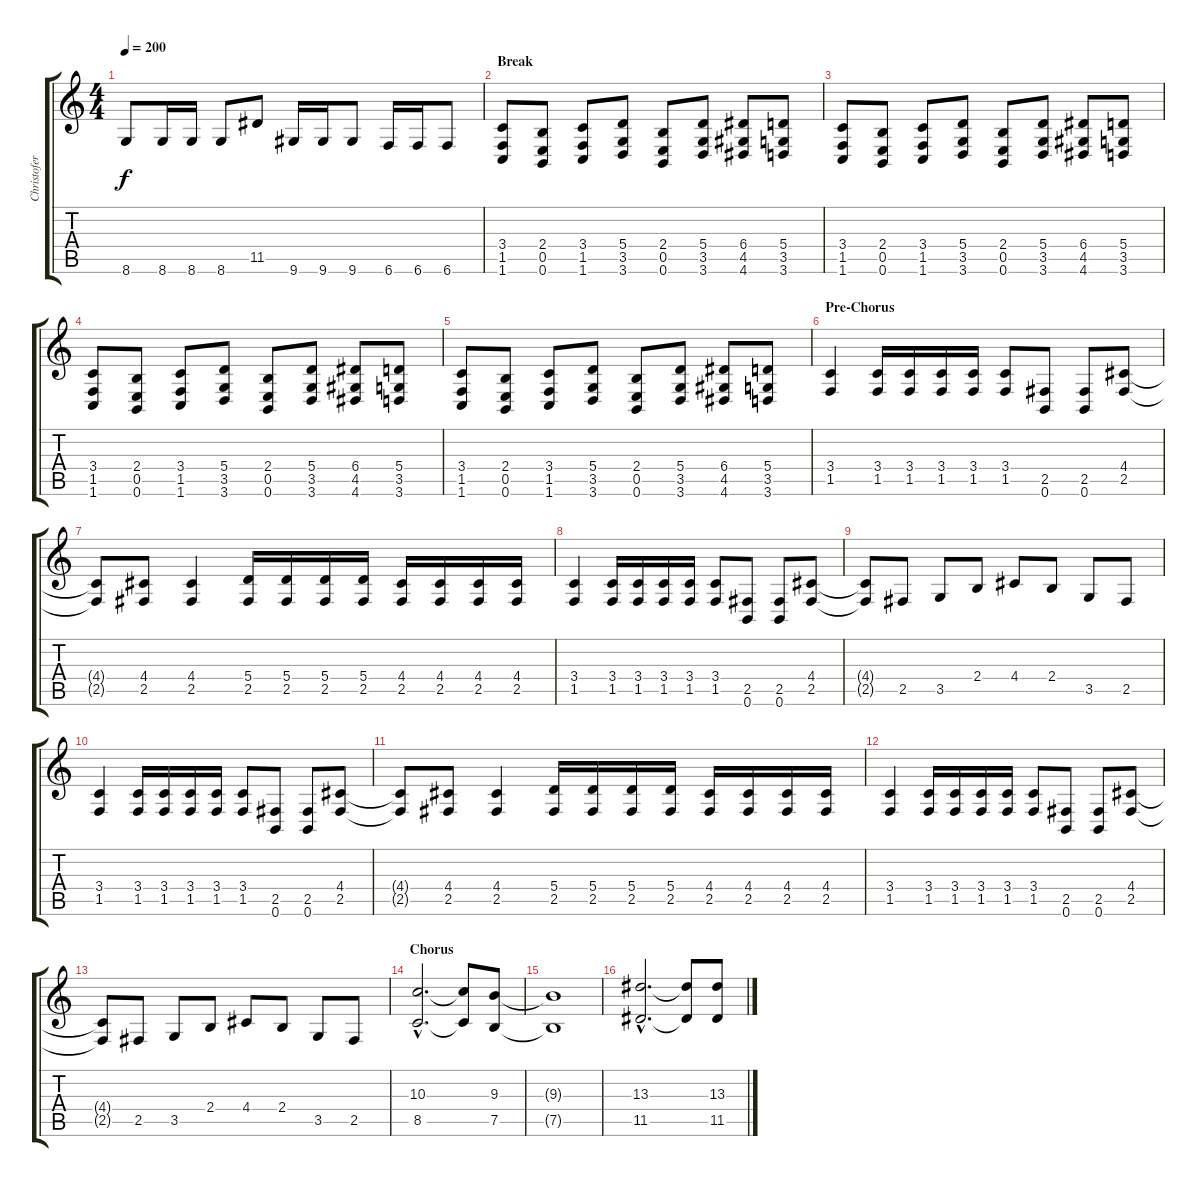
\track ("Christofer" "Christofer") {instrument overdrivenguitar}
\staff {score tabs}
\tuning (B3 Gb3 D3 A2 E2 B1) {hide}
\ts (4 4)
\tempo 200
\clef g2
\ks c
8.6.8{dy f} 8.6.16 8.6.16 8.6.8 11.5.8 9.6.16 9.6.16 9.6.8 6.6.16 6.6.16 6.6.8 |
\section ("" "Break")
(3.4 1.5 1.6).8 (2.4 0.5 0.6).8 (3.4 1.5 1.6).8 (5.4 3.5 3.6).8 (2.4 0.5 0.6).8 (5.4 3.5 3.6).8 (6.4 4.5 4.6).8 (5.4 3.5 3.6).8 |
(3.4 1.5 1.6).8 (2.4 0.5 0.6).8 (3.4 1.5 1.6).8 (5.4 3.5 3.6).8 (2.4 0.5 0.6).8 (5.4 3.5 3.6).8 (6.4 4.5 4.6).8 (5.4 3.5 3.6).8 |
(3.4 1.5 1.6).8 (2.4 0.5 0.6).8 (3.4 1.5 1.6).8 (5.4 3.5 3.6).8 (2.4 0.5 0.6).8 (5.4 3.5 3.6).8 (6.4 4.5 4.6).8 (5.4 3.5 3.6).8 |
(3.4 1.5 1.6).8 (2.4 0.5 0.6).8 (3.4 1.5 1.6).8 (5.4 3.5 3.6).8 (2.4 0.5 0.6).8 (5.4 3.5 3.6).8 (6.4 4.5 4.6).8 (5.4 3.5 3.6).8 |
\section ("" "Pre-Chorus")
(3.4 1.5).4 (3.4 1.5).16 (3.4 1.5).16 (3.4 1.5).16 (3.4 1.5).16 (3.4 1.5).8 (2.5 0.6).8 (2.5 0.6).8 (4.4 2.5).8 |
(4.4{t} 2.5{t}).8 (4.4 2.5).8 (4.4 2.5).4 (5.4 2.5).16 (5.4 2.5).16 (5.4 2.5).16 (5.4 2.5).16 (4.4 2.5).16 (4.4 2.5).16 (4.4 2.5).16 (4.4 2.5).16 |
(3.4 1.5).4 (3.4 1.5).16 (3.4 1.5).16 (3.4 1.5).16 (3.4 1.5).16 (3.4 1.5).8 (2.5 0.6).8 (2.5 0.6).8 (4.4 2.5).8 |
(4.4{t} 2.5{t}).8 2.5.8 3.5.8 2.4.8 4.4.8 2.4.8 3.5.8 2.5.8 |
(3.4 1.5).4 (3.4 1.5).16 (3.4 1.5).16 (3.4 1.5).16 (3.4 1.5).16 (3.4 1.5).8 (2.5 0.6).8 (2.5 0.6).8 (4.4 2.5).8 |
(4.4{t} 2.5{t}).8 (4.4 2.5).8 (4.4 2.5).4 (5.4 2.5).16 (5.4 2.5).16 (5.4 2.5).16 (5.4 2.5).16 (4.4 2.5).16 (4.4 2.5).16 (4.4 2.5).16 (4.4 2.5).16 |
(3.4 1.5).4 (3.4 1.5).16 (3.4 1.5).16 (3.4 1.5).16 (3.4 1.5).16 (3.4 1.5).8 (2.5 0.6).8 (2.5 0.6).8 (4.4 2.5).8 |
(4.4{t} 2.5{t}).8 2.5.8 3.5.8 2.4.8 4.4.8 2.4.8 3.5.8 2.5.8 |
\section ("" "Chorus")
(10.3{hac} 8.5{hac}).2{d} (10.3{t} 8.5{t}).8 (9.3 7.5).8 |
(9.3{t} 7.5{t}).1 |
(13.3{hac} 11.5{hac}).2{d} (13.3{t} 11.5{t}).8 (13.3 11.5).8
